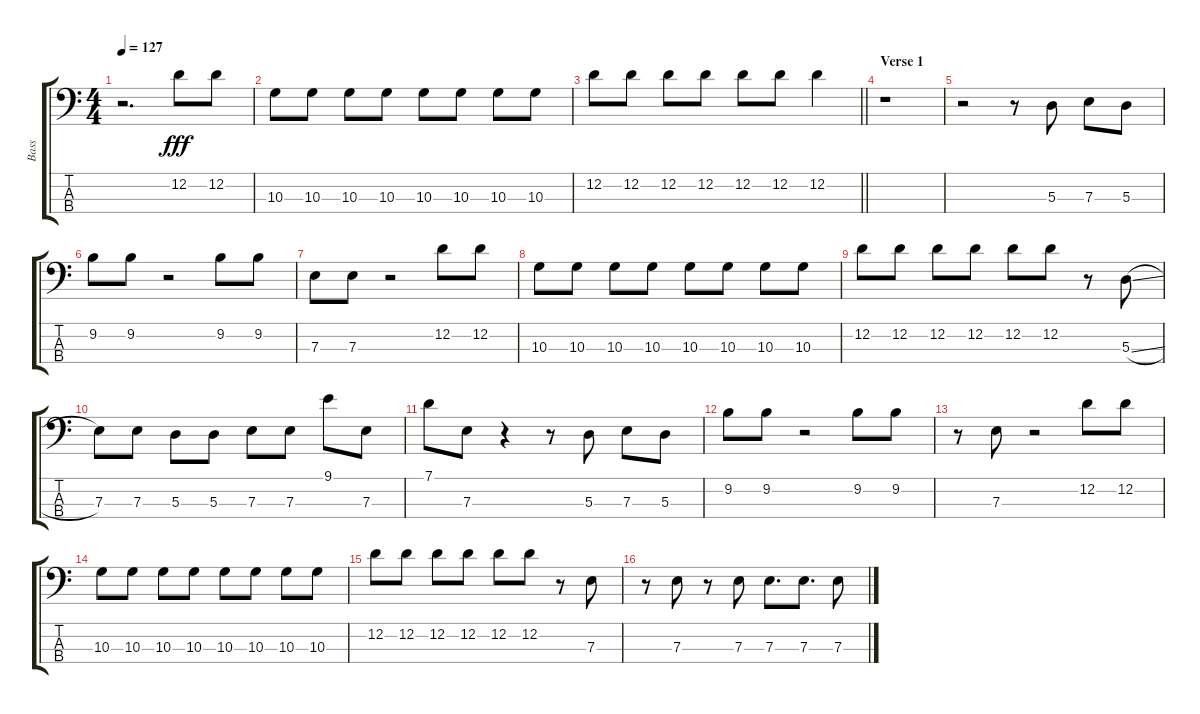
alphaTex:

\track ("Bass" "Bass") {instrument electricbassfinger}
\staff {score tabs}
\tuning (G2 D2 A1 E1) {hide}
\ts (4 4)
\tempo 127
\clef f4
\ks c
r.2{d dy fff} 12.2.8 12.2.8 |
10.3.8 10.3.8 10.3.8 10.3.8 10.3.8 10.3.8 10.3.8 10.3.8 |
\barLineRight lightlight
12.2.8 12.2.8 12.2.8 12.2.8 12.2.8 12.2.8 12.2.4 |
\section ("" "Verse 1")
r.1 |
r.2 r.8 5.3.8 7.3.8 5.3.8 |
9.2.8 9.2.8 r.2 9.2.8 9.2.8 |
7.3.8 7.3.8 r.2 12.2.8 12.2.8 |
10.3.8 10.3.8 10.3.8 10.3.8 10.3.8 10.3.8 10.3.8 10.3.8 |
12.2.8 12.2.8 12.2.8 12.2.8 12.2.8 12.2.8 r.8 5.3{sl}.8 |
7.3.8 7.3.8 5.3.8 5.3.8 7.3.8 7.3.8 9.1.8 7.3.8 |
7.1.8 7.3.8 r.4 r.8 5.3.8 7.3.8 5.3.8 |
9.2.8 9.2.8 r.2 9.2.8 9.2.8 |
r.8 7.3.8 r.2 12.2.8 12.2.8 |
10.3.8 10.3.8 10.3.8 10.3.8 10.3.8 10.3.8 10.3.8 10.3.8 |
12.2.8 12.2.8 12.2.8 12.2.8 12.2.8 12.2.8 r.8 7.3.8 |
r.8 7.3.8 r.8 7.3.8 7.3.8{d} 7.3.8{d} 7.3.8
